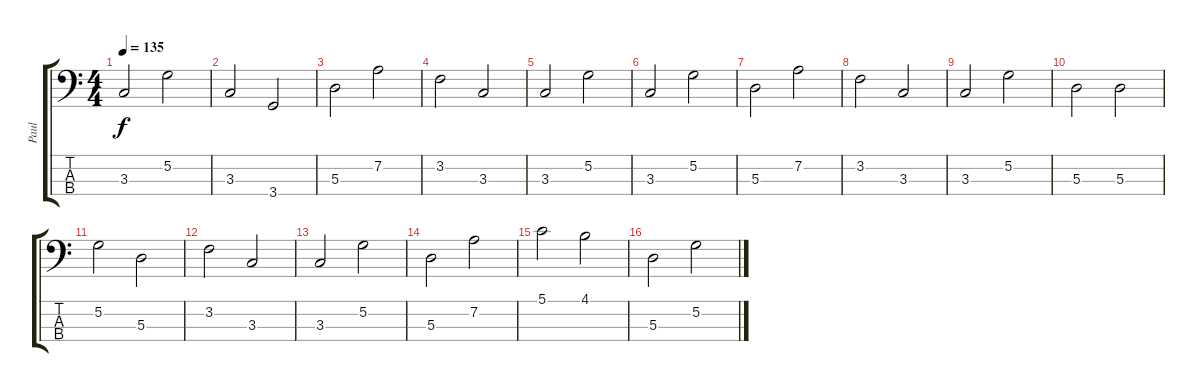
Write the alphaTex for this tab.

\track ("Paul" "Paul") {instrument electricbasspick}
\staff {score tabs}
\tuning (G2 D2 A1 E1) {hide}
\ts (4 4)
\tempo 135
\clef f4
\ks c
3.3.2{dy f} 5.2.2 |
3.3.2 3.4.2 |
5.3.2 7.2.2 |
3.2.2 3.3.2 |
3.3.2 5.2.2 |
3.3.2 5.2.2 |
5.3.2 7.2.2 |
3.2.2 3.3.2 |
3.3.2 5.2.2 |
5.3.2 5.3.2 |
5.2.2 5.3.2 |
3.2.2 3.3.2 |
3.3.2 5.2.2 |
5.3.2 7.2.2 |
5.1.2 4.1.2 |
5.3.2 5.2.2
